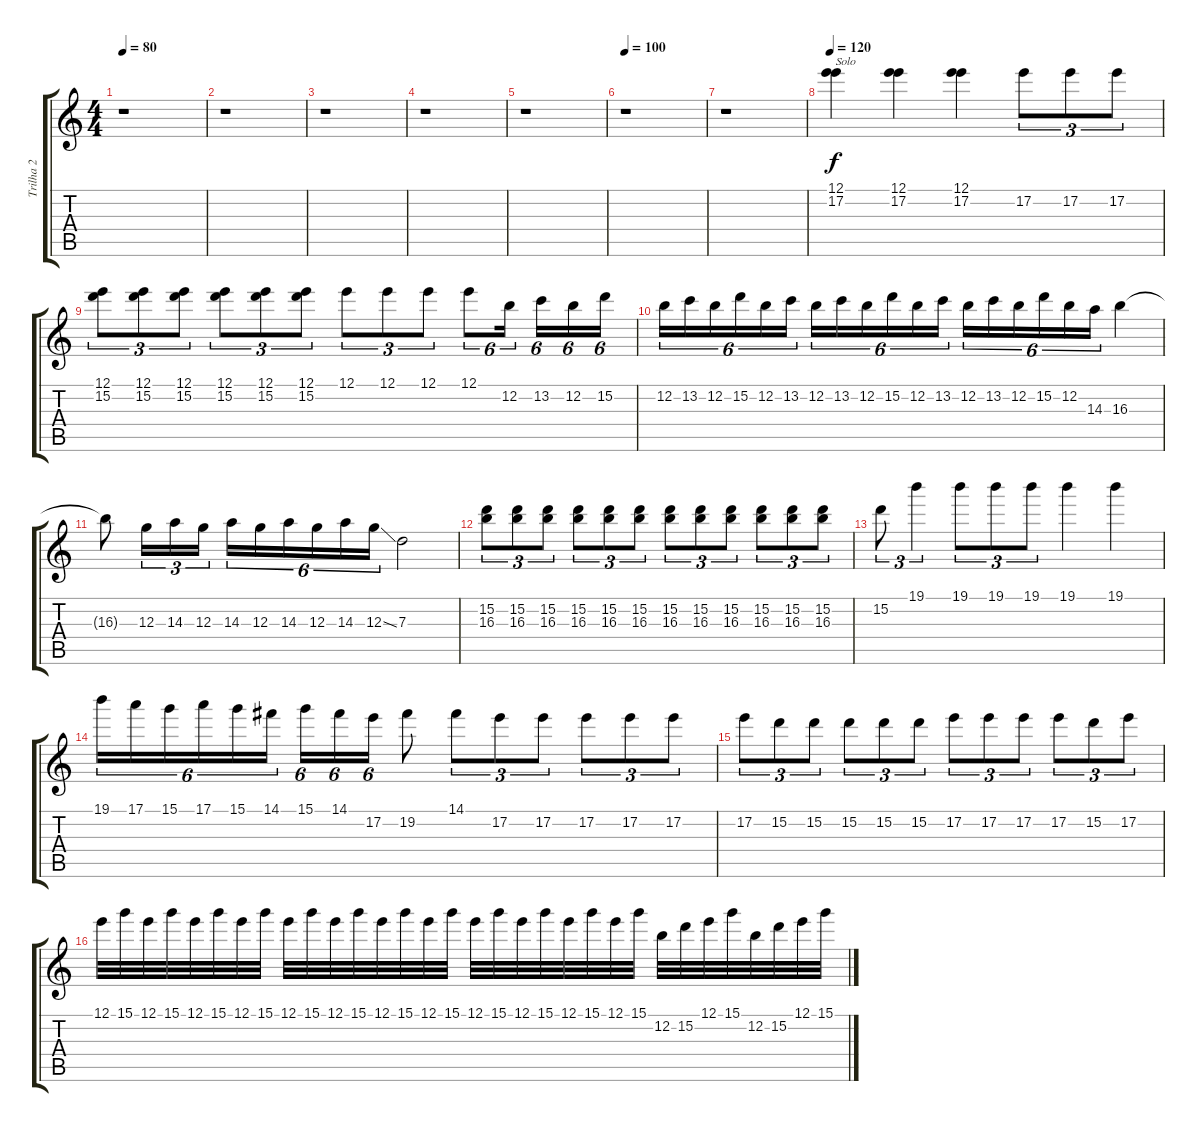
\track ("Trilha 2" "Trilha 2") {instrument distortionguitar}
\staff {score tabs}
\tuning (E4 B3 G3 D3 A2 E2) {hide}
\ts (4 4)
\tempo 80
\clef g2
\ks c
r.1{dy f} |
r.1 |
r.1 |
r.1 |
r.1 |
\tempo 100
r.1 |
r.1 |
\tempo 120
(12.1 17.2).4{txt "Solo" instrument overdrivenguitar} (12.1 17.2).4 (12.1 17.2).4 17.2.8{tu (3 2)} 17.2.8{tu (3 2)} 17.2.8{tu (3 2)} |
(12.1 15.2).8{tu (3 2)} (12.1 15.2).8{tu (3 2)} (12.1 15.2).8{tu (3 2)} (12.1 15.2).8{tu (3 2)} (12.1 15.2).8{tu (3 2)} (12.1 15.2).8{tu (3 2)} 12.1.8{tu (3 2)} 12.1.8{tu (3 2)} 12.1.8{tu (3 2)} 12.1.8{tu (6 4)} 12.2.16{tu (6 4)} 13.2.16{tu (6 4)} 12.2.16{tu (6 4)} 15.2.16{tu (6 4)} |
12.2.16{tu (6 4)} 13.2.16{tu (6 4)} 12.2.16{tu (6 4)} 15.2.16{tu (6 4)} 12.2.16{tu (6 4)} 13.2.16{tu (6 4)} 12.2.16{tu (6 4)} 13.2.16{tu (6 4)} 12.2.16{tu (6 4)} 15.2.16{tu (6 4)} 12.2.16{tu (6 4)} 13.2.16{tu (6 4)} 12.2.16{tu (6 4)} 13.2.16{tu (6 4)} 12.2.16{tu (6 4)} 15.2.16{tu (6 4)} 12.2.16{tu (6 4)} 14.3.16{tu (6 4)} 16.3.4 |
16.3{t}.8 12.3.16{tu (3 2)} 14.3.16{tu (3 2)} 12.3.16{tu (3 2)} 14.3.16{tu (6 4)} 12.3.16{tu (6 4)} 14.3.16{tu (6 4)} 12.3.16{tu (6 4)} 14.3.16{tu (6 4)} 12.3{ss}.16{tu (6 4)} 7.3.2 |
(15.2 16.3).8{tu (3 2)} (15.2 16.3).8{tu (3 2)} (15.2 16.3).8{tu (3 2)} (15.2 16.3).8{tu (3 2)} (15.2 16.3).8{tu (3 2)} (15.2 16.3).8{tu (3 2)} (15.2 16.3).8{tu (3 2)} (15.2 16.3).8{tu (3 2)} (15.2 16.3).8{tu (3 2)} (15.2 16.3).8{tu (3 2)} (15.2 16.3).8{tu (3 2)} (15.2 16.3).8{tu (3 2)} |
15.2.8{tu (3 2)} 19.1.4{tu (3 2)} 19.1.8{tu (3 2)} 19.1.8{tu (3 2)} 19.1.8{tu (3 2)} 19.1.4 19.1.4 |
19.1.16{tu (6 4)} 17.1.16{tu (6 4)} 15.1.16{tu (6 4)} 17.1.16{tu (6 4)} 15.1.16{tu (6 4)} 14.1.16{tu (6 4)} 15.1.16{tu (6 4)} 14.1.16{tu (6 4)} 17.2.16{tu (6 4)} 19.2.8 14.1.8{tu (3 2)} 17.2.8{tu (3 2)} 17.2.8{tu (3 2)} 17.2.8{tu (3 2)} 17.2.8{tu (3 2)} 17.2.8{tu (3 2)} |
17.2.8{tu (3 2)} 15.2.8{tu (3 2)} 15.2.8{tu (3 2)} 15.2.8{tu (3 2)} 15.2.8{tu (3 2)} 15.2.8{tu (3 2)} 17.2.8{tu (3 2)} 17.2.8{tu (3 2)} 17.2.8{tu (3 2)} 17.2.8{tu (3 2)} 15.2.8{tu (3 2)} 17.2.8{tu (3 2)} |
12.1.32 15.1.32 12.1.32 15.1.32 12.1.32 15.1.32 12.1.32 15.1.32 12.1.32 15.1.32 12.1.32 15.1.32 12.1.32 15.1.32 12.1.32 15.1.32 12.1.32 15.1.32 12.1.32 15.1.32 12.1.32 15.1.32 12.1.32 15.1.32 12.2.32 15.2.32 12.1.32 15.1.32 12.2.32 15.2.32 12.1.32 15.1.32
